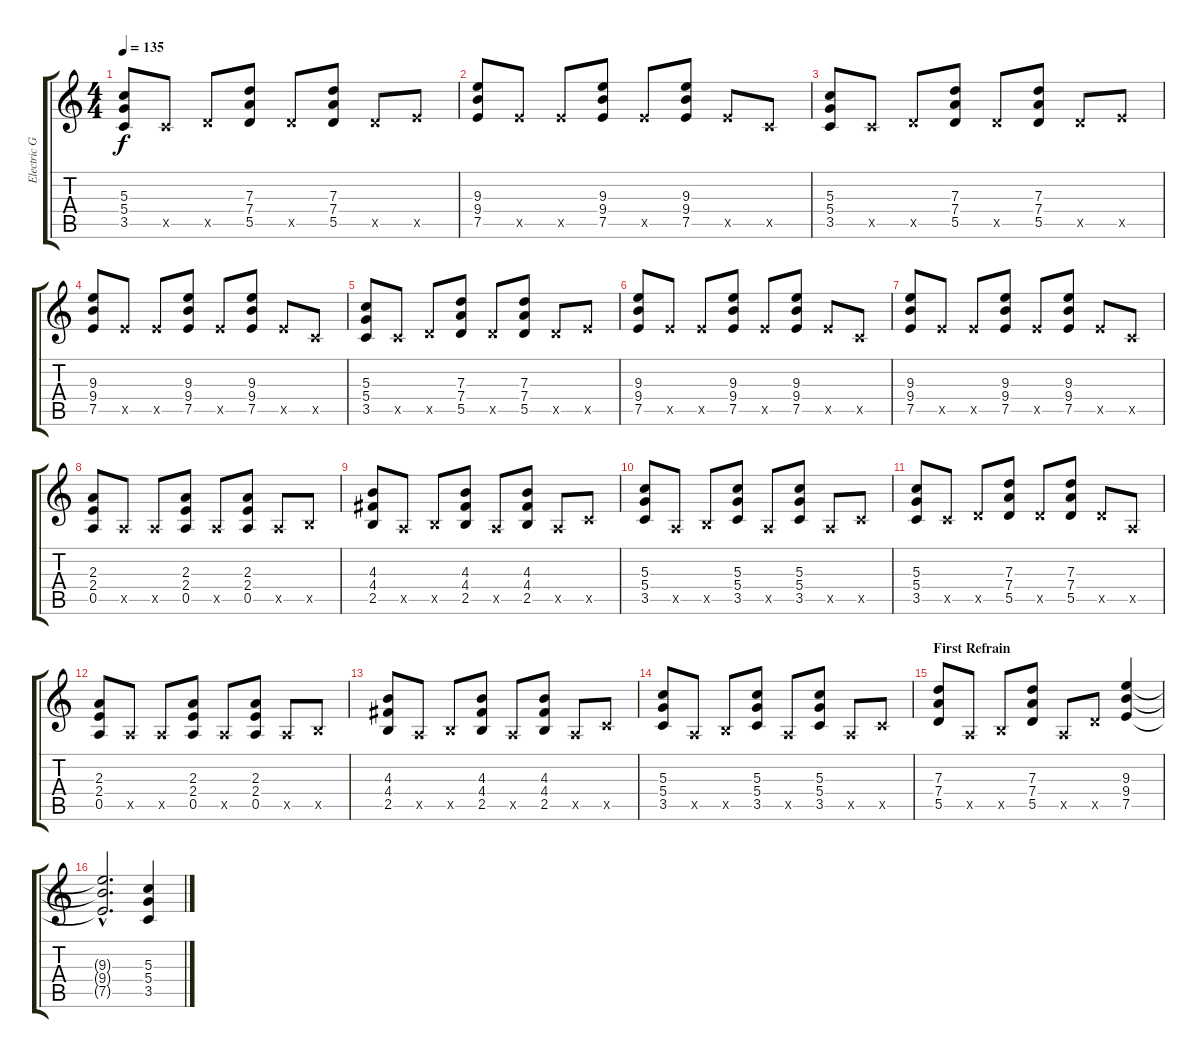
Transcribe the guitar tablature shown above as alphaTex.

\track ("Electric Guitar I" "Electric G") {instrument distortionguitar}
\staff {score tabs}
\tuning (E4 B3 G3 D3 A2 E2) {hide}
\ts (4 4)
\tempo 135
\clef g2
\ks c
(5.3 5.4 3.5).8{dy f} 3.5{x}.8 5.5{x}.8 (7.3 7.4 5.5).8 5.5{x}.8 (7.3 7.4 5.5).8 5.5{x}.8 7.5{x}.8 |
(9.3 9.4 7.5).8 7.5{x}.8 7.5{x}.8 (9.3 9.4 7.5).8 7.5{x}.8 (9.3 9.4 7.5).8 7.5{x}.8 3.5{x}.8 |
(5.3 5.4 3.5).8 3.5{x}.8 5.5{x}.8 (7.3 7.4 5.5).8 5.5{x}.8 (7.3 7.4 5.5).8 5.5{x}.8 7.5{x}.8 |
(9.3 9.4 7.5).8 7.5{x}.8 7.5{x}.8 (9.3 9.4 7.5).8 7.5{x}.8 (9.3 9.4 7.5).8 7.5{x}.8 3.5{x}.8 |
(5.3 5.4 3.5).8 3.5{x}.8 5.5{x}.8 (7.3 7.4 5.5).8 5.5{x}.8 (7.3 7.4 5.5).8 5.5{x}.8 7.5{x}.8 |
(9.3 9.4 7.5).8 7.5{x}.8 7.5{x}.8 (9.3 9.4 7.5).8 7.5{x}.8 (9.3 9.4 7.5).8 7.5{x}.8 3.5{x}.8 |
(9.3 9.4 7.5).8 7.5{x}.8 7.5{x}.8 (9.3 9.4 7.5).8 7.5{x}.8 (9.3 9.4 7.5).8 7.5{x}.8 3.5{x}.8 |
(2.3 2.4 0.5).8 0.5{x}.8 0.5{x}.8 (2.3 2.4 0.5).8 0.5{x}.8 (2.3 2.4 0.5).8 0.5{x}.8 2.5{x}.8 |
(4.3 4.4 2.5).8 0.5{x}.8 2.5{x}.8 (4.3 4.4 2.5).8 0.5{x}.8 (4.3 4.4 2.5).8 0.5{x}.8 3.5{x}.8 |
(5.3 5.4 3.5).8 0.5{x}.8 2.5{x}.8 (5.3 5.4 3.5).8 0.5{x}.8 (5.3 5.4 3.5).8 0.5{x}.8 3.5{x}.8 |
(5.3 5.4 3.5).8 3.5{x}.8 5.5{x}.8 (7.3 7.4 5.5).8 5.5{x}.8 (7.3 7.4 5.5).8 5.5{x}.8 0.5{x}.8 |
(2.3 2.4 0.5).8 0.5{x}.8 0.5{x}.8 (2.3 2.4 0.5).8 0.5{x}.8 (2.3 2.4 0.5).8 0.5{x}.8 2.5{x}.8 |
(4.3 4.4 2.5).8 0.5{x}.8 2.5{x}.8 (4.3 4.4 2.5).8 0.5{x}.8 (4.3 4.4 2.5).8 0.5{x}.8 3.5{x}.8 |
(5.3 5.4 3.5).8 0.5{x}.8 2.5{x}.8 (5.3 5.4 3.5).8 0.5{x}.8 (5.3 5.4 3.5).8 0.5{x}.8 3.5{x}.8 |
\section ("" "First Refrain")
(7.3 7.4 5.5).8 0.5{x}.8 2.5{x}.8 (7.3 7.4 5.5).8 0.5{x}.8 5.5{x}.8 (9.3 9.4 7.5).4 |
(9.3{hac t} 9.4{hac t} 7.5{hac t}).2{d} (5.3 5.4 3.5).4
